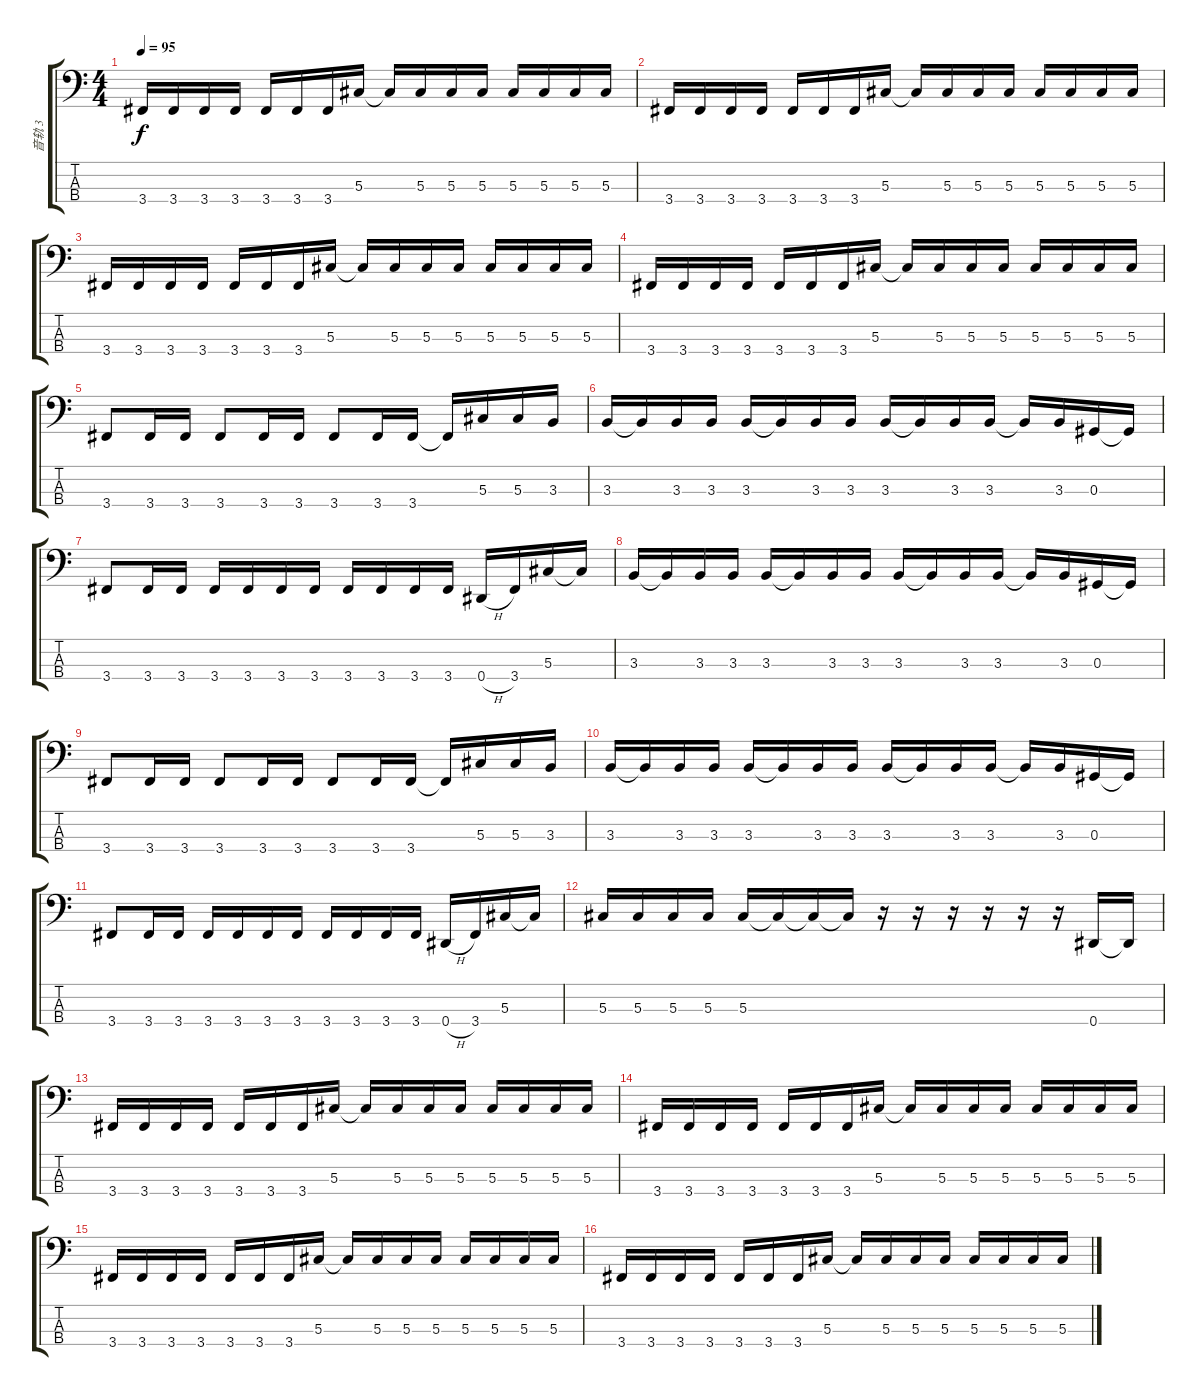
\track ("音轨 3" "音轨 3") {instrument electricbasspick}
\staff {score tabs}
\tuning (Gb2 Db2 Ab1 Eb1) {hide}
\ts (4 4)
\tempo 95
\clef f4
\ks c
3.4.16{dy f instrument electricbassfinger} 3.4.16 3.4.16 3.4.16 3.4.16 3.4.16 3.4.16 5.3.16 5.3{t}.16 5.3.16 5.3.16 5.3.16 5.3.16 5.3.16 5.3.16 5.3.16 |
3.4.16{instrument electricbassfinger} 3.4.16 3.4.16 3.4.16 3.4.16 3.4.16 3.4.16 5.3.16 5.3{t}.16 5.3.16 5.3.16 5.3.16 5.3.16 5.3.16 5.3.16 5.3.16 |
3.4.16{instrument electricbassfinger} 3.4.16 3.4.16 3.4.16 3.4.16 3.4.16 3.4.16 5.3.16 5.3{t}.16 5.3.16 5.3.16 5.3.16 5.3.16 5.3.16 5.3.16 5.3.16 |
3.4.16{instrument electricbassfinger} 3.4.16 3.4.16 3.4.16 3.4.16 3.4.16 3.4.16 5.3.16 5.3{t}.16 5.3.16 5.3.16 5.3.16 5.3.16 5.3.16 5.3.16 5.3.16 |
3.4.8 3.4.16 3.4.16 3.4.8 3.4.16 3.4.16 3.4.8 3.4.16 3.4.16 3.4{t}.16 5.3.16 5.3.16 3.3.16 |
3.3.16 3.3{t}.16 3.3.16 3.3.16 3.3.16 3.3{t}.16 3.3.16 3.3.16 3.3.16 3.3{t}.16 3.3.16 3.3.16 3.3{t}.16 3.3.16 0.3.16 0.3{t}.16 |
3.4.8 3.4.16 3.4.16 3.4.16 3.4.16 3.4.16 3.4.16 3.4.16 3.4.16 3.4.16 3.4.16 0.4{h}.16 3.4.16 5.3.16 5.3{t}.16 |
3.3.16 3.3{t}.16 3.3.16 3.3.16 3.3.16 3.3{t}.16 3.3.16 3.3.16 3.3.16 3.3{t}.16 3.3.16 3.3.16 3.3{t}.16 3.3.16 0.3.16 0.3{t}.16 |
3.4.8 3.4.16 3.4.16 3.4.8 3.4.16 3.4.16 3.4.8 3.4.16 3.4.16 3.4{t}.16 5.3.16 5.3.16 3.3.16 |
3.3.16 3.3{t}.16 3.3.16 3.3.16 3.3.16 3.3{t}.16 3.3.16 3.3.16 3.3.16 3.3{t}.16 3.3.16 3.3.16 3.3{t}.16 3.3.16 0.3.16 0.3{t}.16 |
3.4.8 3.4.16 3.4.16 3.4.16 3.4.16 3.4.16 3.4.16 3.4.16 3.4.16 3.4.16 3.4.16 0.4{h}.16 3.4.16 5.3.16 5.3{t}.16 |
5.3.16 5.3.16 5.3.16 5.3.16 5.3.16 5.3{t}.16 5.3{t}.16 5.3{t}.16 r.16 r.16 r.16 r.16 r.16 r.16 0.4.16{instrument electricbassfinger} 0.4{t}.16{instrument electricbassfinger} |
3.4.16{instrument electricbassfinger} 3.4.16 3.4.16 3.4.16 3.4.16 3.4.16 3.4.16 5.3.16 5.3{t}.16 5.3.16 5.3.16 5.3.16 5.3.16 5.3.16 5.3.16 5.3.16 |
3.4.16{instrument electricbassfinger} 3.4.16 3.4.16 3.4.16 3.4.16 3.4.16 3.4.16 5.3.16 5.3{t}.16 5.3.16 5.3.16 5.3.16 5.3.16 5.3.16 5.3.16 5.3.16 |
3.4.16{instrument electricbassfinger} 3.4.16 3.4.16 3.4.16 3.4.16 3.4.16 3.4.16 5.3.16 5.3{t}.16 5.3.16 5.3.16 5.3.16 5.3.16 5.3.16 5.3.16 5.3.16 |
3.4.16{instrument electricbassfinger} 3.4.16 3.4.16 3.4.16 3.4.16 3.4.16 3.4.16 5.3.16 5.3{t}.16 5.3.16 5.3.16 5.3.16 5.3.16 5.3.16 5.3.16 5.3.16
